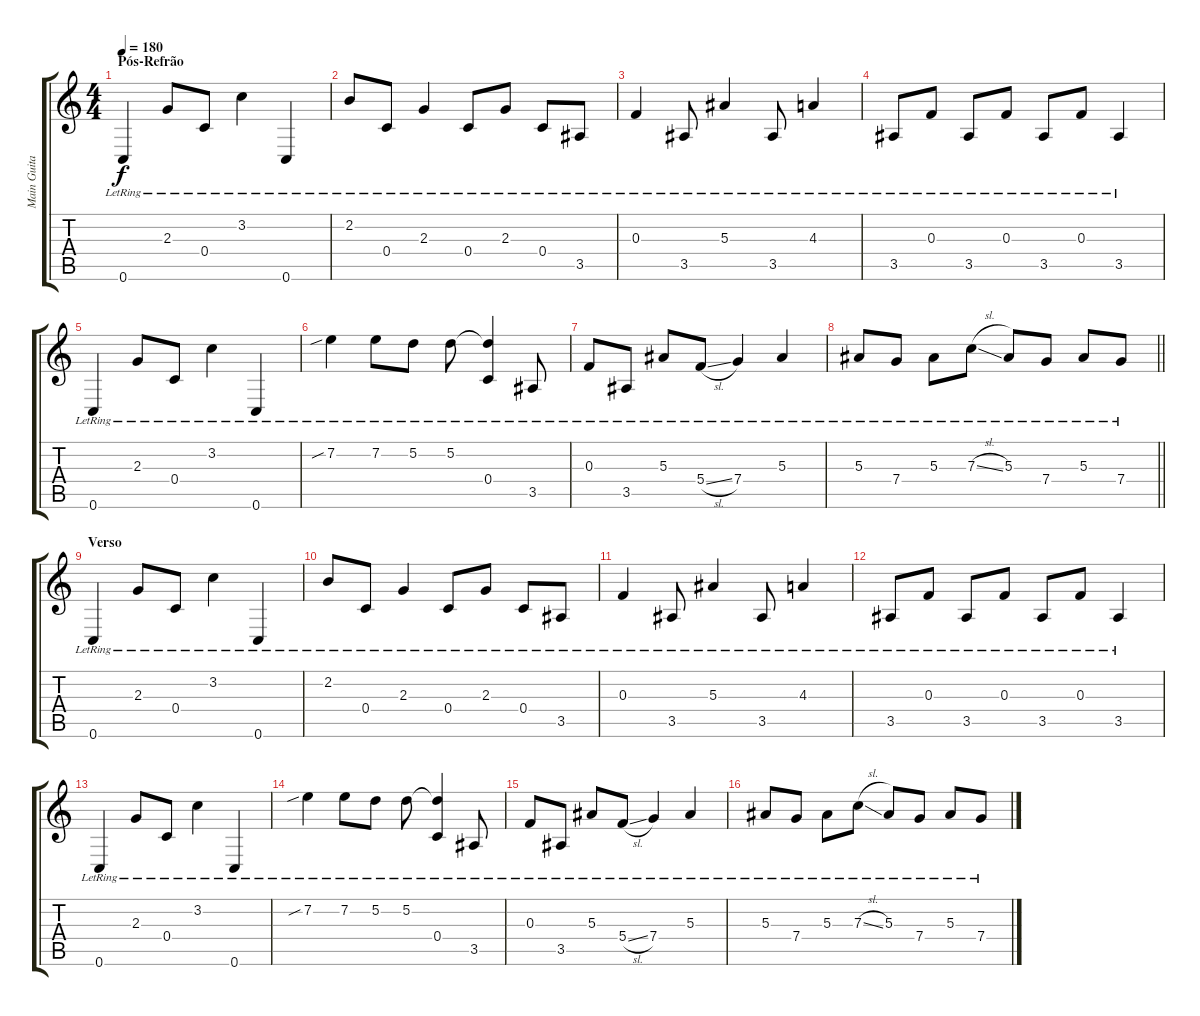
\track ("Main Guitar" "Main Guita") {instrument distortionguitar}
\staff {score tabs}
\tuning (D4 A3 F3 C3 G2 C2) {hide}
\ts (4 4)
\section ("" "Pós-Refrão")
\tempo 180
\clef g2
\ks c
0.6{lr}.4{dy f instrument electricguitarclean} 2.3{lr}.8 0.4{lr}.8 3.2{lr}.4 0.6{lr}.4 |
2.2{lr}.8 0.4{lr}.8 2.3{lr}.4 0.4{lr}.8 2.3{lr}.8 0.4{lr}.8 3.5{lr}.8 |
0.3{lr}.4 3.5{lr}.8 5.3{lr}.4 3.5{lr}.8 4.3{lr}.4 |
3.5{lr}.8 0.3{lr}.8 3.5{lr}.8 0.3{lr}.8 3.5{lr}.8 0.3{lr}.8 3.5{lr}.4 |
0.6{lr}.4 2.3{lr}.8 0.4{lr}.8 3.2{lr}.4 0.6{lr}.4 |
7.2{sib lr}.4 7.2{lr}.8 5.2{lr}.8 5.2{lr}.8 (5.2{t} 0.4{lr}).4 3.5{lr}.8 |
0.3{lr}.8 3.5{lr}.8 5.3{lr}.8 5.4{sl lr}.8 7.4{lr}.4 5.3{lr}.4 |
\barLineRight lightlight
5.3{lr}.8 7.4{lr}.8 5.3{lr}.8 7.3{sl lr}.8 5.3{lr}.8 7.4{lr}.8 5.3{lr}.8 7.4{lr}.8 |
\section ("" "Verso")
0.6{lr}.4{instrument electricguitarclean} 2.3{lr}.8 0.4{lr}.8 3.2{lr}.4 0.6{lr}.4 |
2.2{lr}.8 0.4{lr}.8 2.3{lr}.4 0.4{lr}.8 2.3{lr}.8 0.4{lr}.8 3.5{lr}.8 |
0.3{lr}.4 3.5{lr}.8 5.3{lr}.4 3.5{lr}.8 4.3{lr}.4 |
3.5{lr}.8 0.3{lr}.8 3.5{lr}.8 0.3{lr}.8 3.5{lr}.8 0.3{lr}.8 3.5{lr}.4 |
0.6{lr}.4 2.3{lr}.8 0.4{lr}.8 3.2{lr}.4 0.6{lr}.4 |
7.2{sib lr}.4 7.2{lr}.8 5.2{lr}.8 5.2{lr}.8 (5.2{t} 0.4{lr}).4 3.5{lr}.8 |
0.3{lr}.8 3.5{lr}.8 5.3{lr}.8 5.4{sl lr}.8 7.4{lr}.4 5.3{lr}.4 |
5.3{lr}.8 7.4{lr}.8 5.3{lr}.8 7.3{sl lr}.8 5.3{lr}.8 7.4{lr}.8 5.3{lr}.8 7.4{lr}.8
